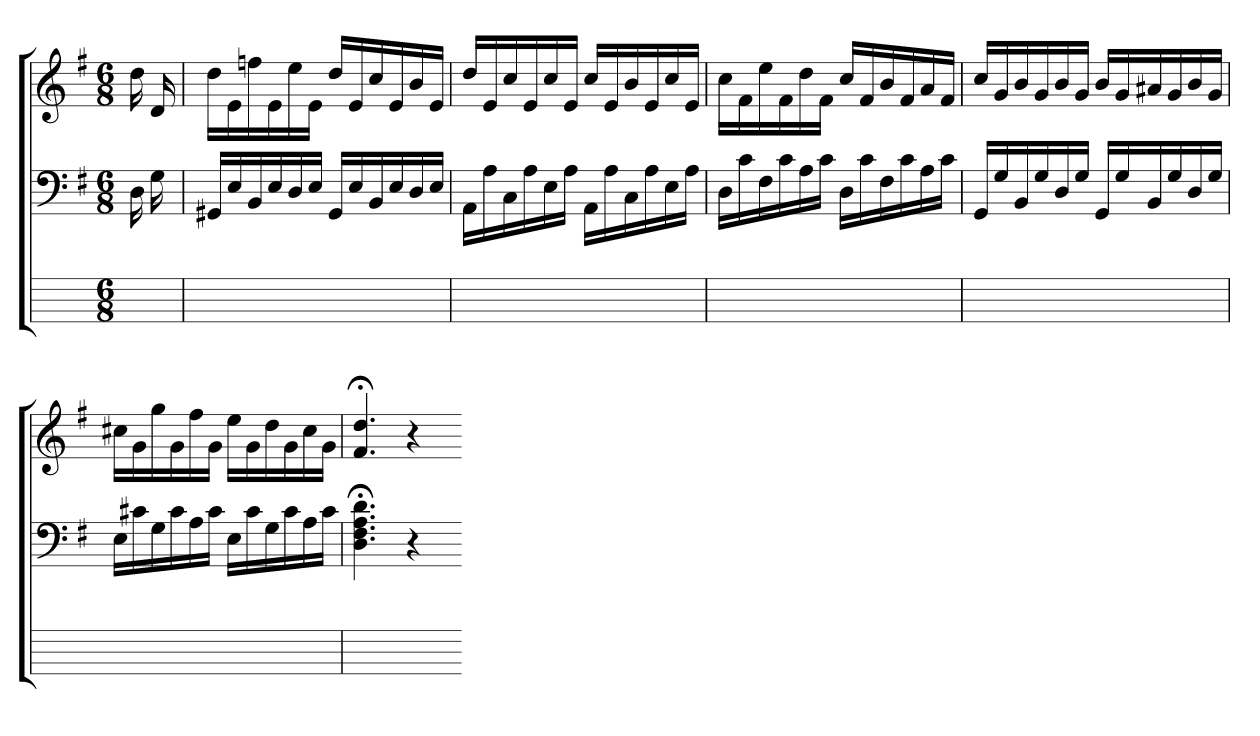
**kern	**kern	**kern
*part3	*part2	*part1
*staff3	*staff2	*staff1
*	*clefF4	*clefG2
*	*k[f#]	*k[f#]
*	*G:	*G:
*M6/8	*M6/8	*M6/8
=	=	=
8ryy	16D	16dd
.	16G	16d
=	=	=
2.ryy	16GG#XLL	16ddLL
.	16E	16e
.	16BB	16ffn
.	16E	16e
.	16D	16ee
.	16EJJ	16eJJ
.	16GG#LL	16ddLL
.	16E	16e
.	16BB	16cc
.	16E	16e
.	16D	16b
.	16EJJ	16eJJ
=	=	=
2.ryy	16AALL	16ddLL
.	16A	16e
.	16C	16cc
.	16A	16e
.	16E	16cc
.	16AJJ	16eJJ
.	16AALL	16ccLL
.	16A	16e
.	16C	16b
.	16A	16e
.	16E	16cc
.	16AJJ	16eJJ
=	=	=
2.ryy	16DLL	16ccLL
.	16c	16f#
.	16F#	16ee
.	16c	16f#
.	16A	16dd
.	16cJJ	16f#JJ
.	16DLL	16ccLL
.	16c	16f#
.	16F#	16b
.	16c	16f#
.	16A	16a
.	16cJJ	16f#JJ
=	=	=
2.ryy	16GGLL	16ccLL
.	16G	16g
.	16BB	16b
.	16G	16g
.	16D	16b
.	16GJJ	16gJJ
.	16GGLL	16bLL
.	16G	16g
.	16BB	16a#X
.	16G	16g
.	16D	16b
.	16GJJ	16gJJ
=	=	=
2.ryy	16ELL	16cc#XLL
.	16c#X	16g
.	16G	16gg
.	16c#	16g
.	16A	16ff#
.	16c#JJ	16gJJ
.	16ELL	16eeLL
.	16c#	16g
.	16G	16dd
.	16c#	16g
.	16A	16cc#
.	16c#JJ	16gJJ
=	=	=
2ryy	4.D;< 4.F#;< 4.A;< 4.d;<	4.f#;< 4.dd;<
.	4r	4r
8ryy	.	.
=-	=-	=-
*-	*-	*-
